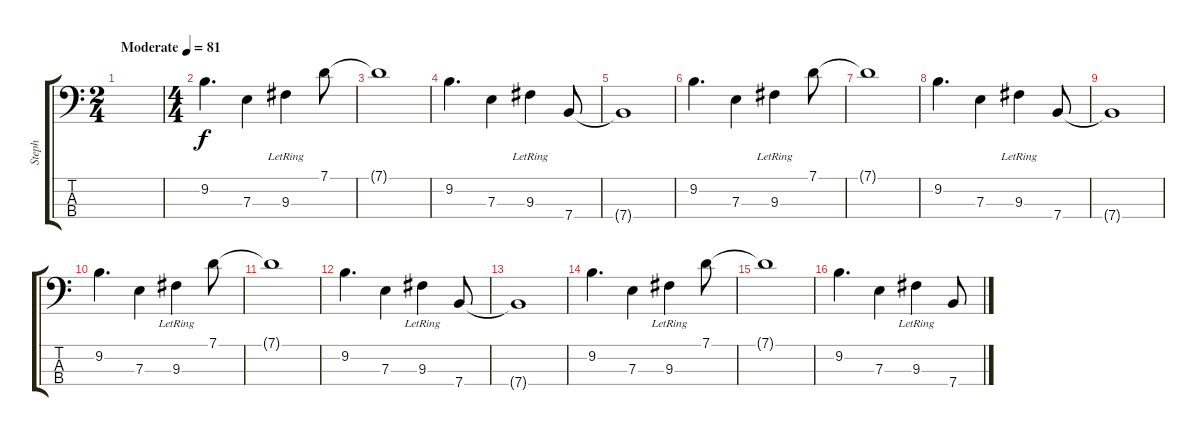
\track ("Steph" "Steph") {instrument electricbassfinger}
\staff {score tabs}
\tuning (G2 D2 A1 E1) {hide}
\ts (2 4)
\tempo (81 "Moderate")
\clef f4
\ks c
|
\ts (4 4)
9.2.4{d} 7.3.4 9.3{lr}.4 7.1.8 |
7.1{t}.1 |
9.2.4{d} 7.3.4 9.3{lr}.4 7.4.8 |
7.4{t}.1 |
9.2.4{d} 7.3.4 9.3{lr}.4 7.1.8 |
7.1{t}.1 |
9.2.4{d} 7.3.4 9.3{lr}.4 7.4.8 |
7.4{t}.1 |
9.2.4{d} 7.3.4 9.3{lr}.4 7.1.8 |
7.1{t}.1 |
9.2.4{d} 7.3.4 9.3{lr}.4 7.4.8 |
7.4{t}.1 |
9.2.4{d} 7.3.4 9.3{lr}.4 7.1.8 |
7.1{t}.1 |
9.2.4{d} 7.3.4 9.3{lr}.4 7.4.8
